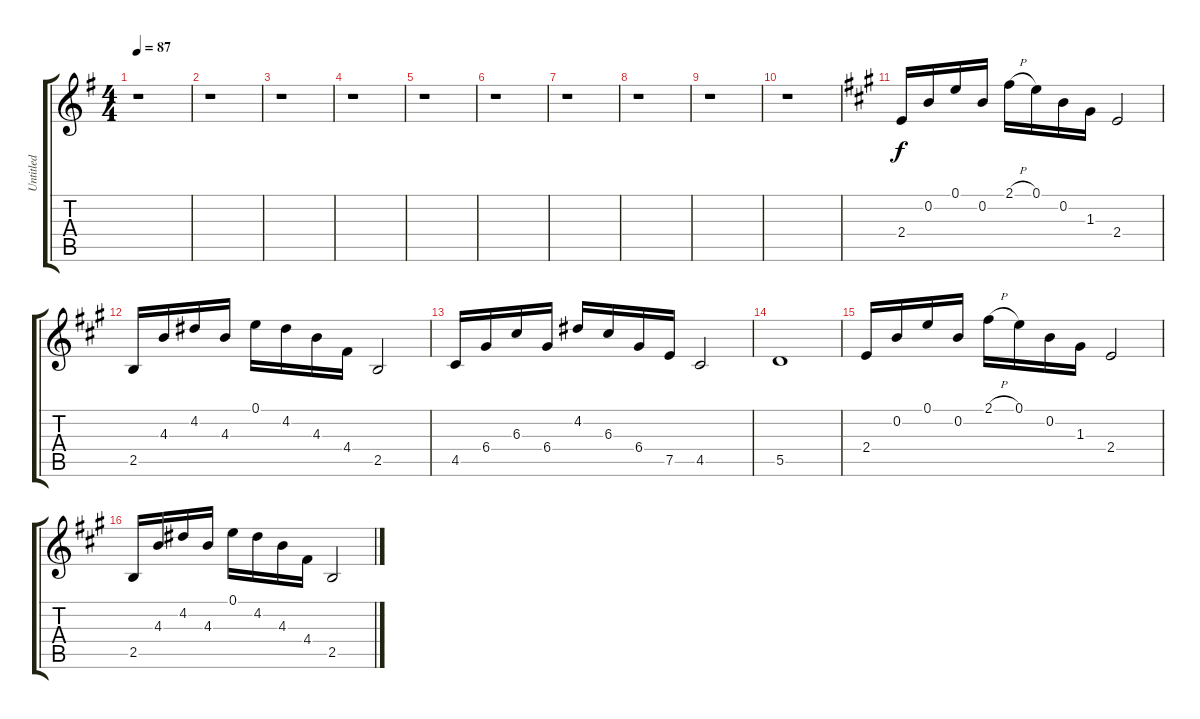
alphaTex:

\track ("Untitled" "Untitled") {instrument distortionguitar}
\staff {score tabs}
\tuning (E4 B3 G3 D3 A2 E2) {hide}
\ts (4 4)
\tempo 87
\clef g2
\ks g
r.1{dy f} |
r.1 |
r.1 |
r.1 |
r.1 |
r.1 |
r.1 |
r.1 |
r.1 |
r.1 |
\ks a
2.4.16 0.2.16 0.1.16 0.2.16 2.1{h}.16 0.1.16 0.2.16 1.3.16 2.4.2 |
2.5.16 4.3.16 4.2.16 4.3.16 0.1.16 4.2.16 4.3.16 4.4.16 2.5.2 |
4.5.16 6.4.16 6.3.16 6.4.16 4.2.16 6.3.16 6.4.16 7.5.16 4.5.2 |
5.5.1 |
2.4.16 0.2.16 0.1.16 0.2.16 2.1{h}.16 0.1.16 0.2.16 1.3.16 2.4.2 |
2.5.16 4.3.16 4.2.16 4.3.16 0.1.16 4.2.16 4.3.16 4.4.16 2.5.2
